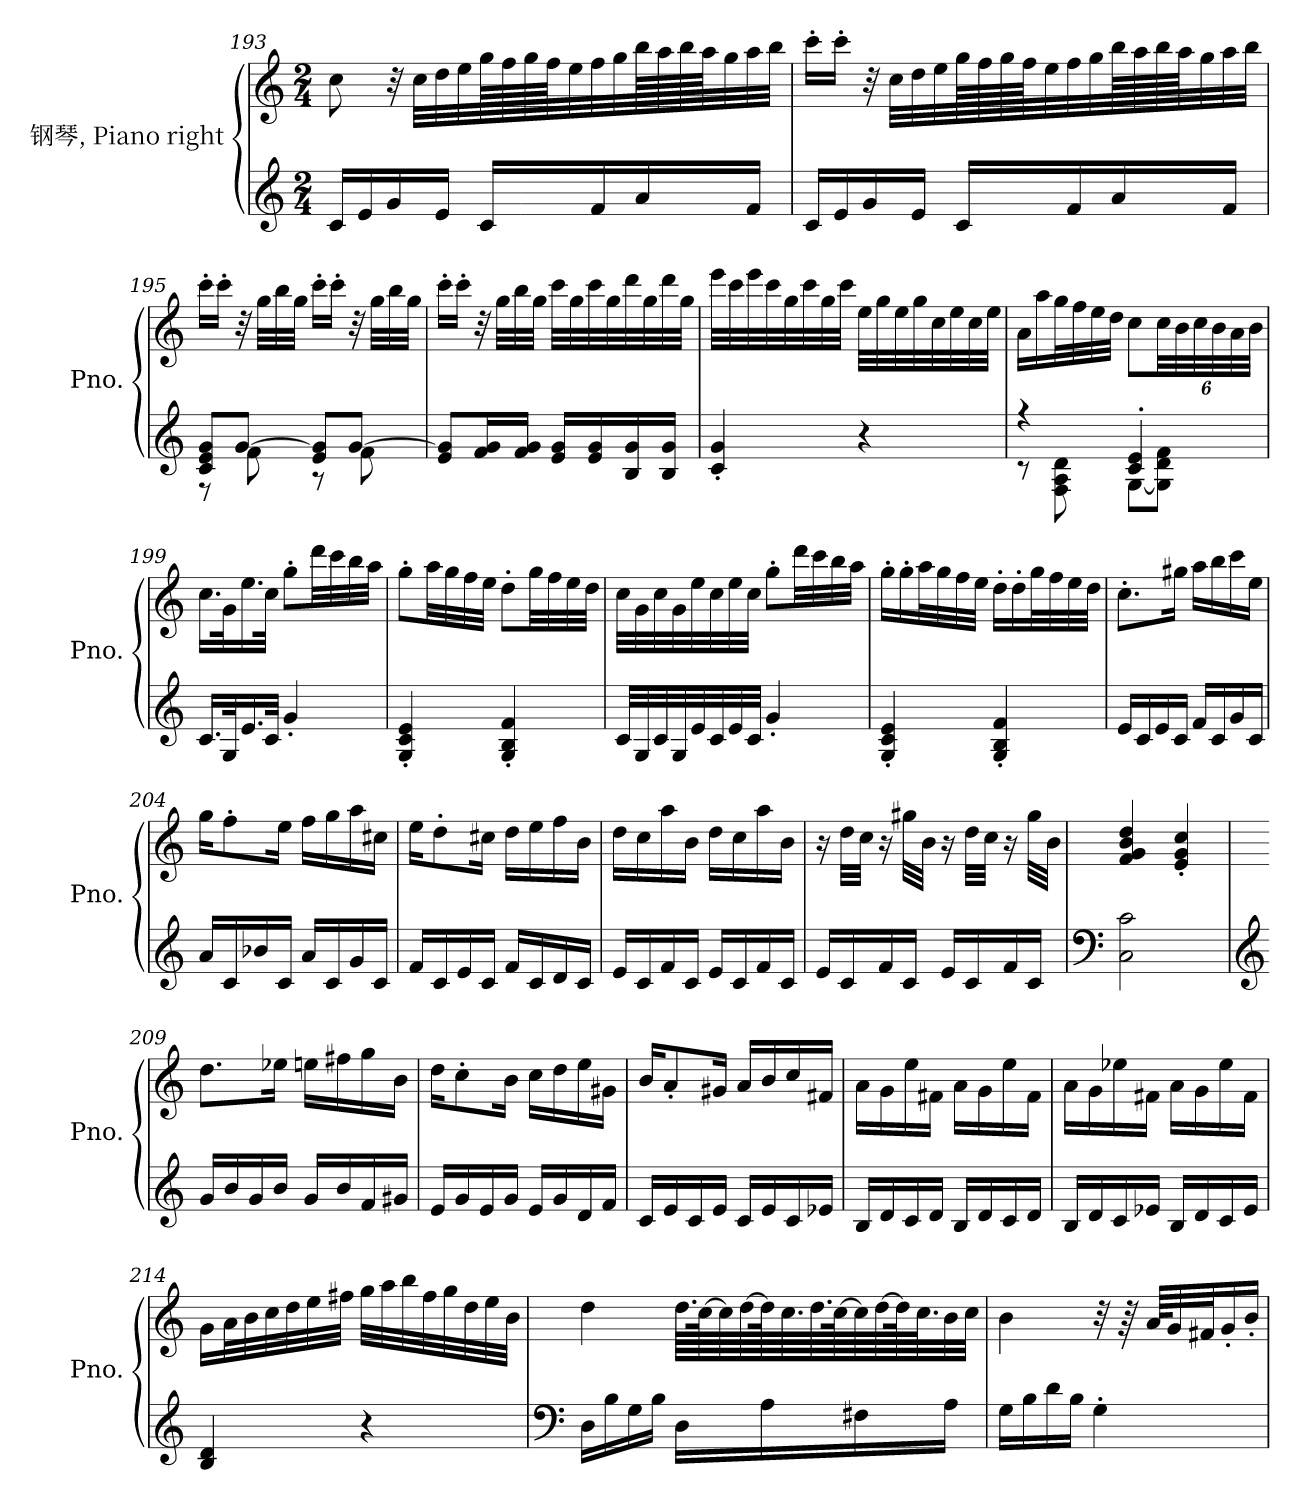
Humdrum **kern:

**kern	**kern
*part1	*part1
*staff2	*staff1
*I"钢琴, Piano right	*
*I'Pno.	*
!!LO:LB:g=z
*clefG2	*clefG2
*k[]	*k[]
*M2/4	*M2/4
*MM67	*MM67
=193	=193
16c/LL	8cc\
16e/	.
*	*MM69
16g/	32r
.	32cc\LLL
16e/JJ	32dd\
.	32ee\
*	*MM56
16c/LL	128gg\LL
.	128ff\
.	128gg\
.	128ff\JJ
*	*MM69
.	32ee\
16f/	32ff\
.	32gg\
*	*MM56
16a/	128bb\LL
.	128aa\
.	128bb\
.	128aa\JJ
*	*MM69
.	32gg\
16f/JJ	32aa\
.	32bb\JJJ
=194	=194
*	*MM67
16c/LL	16ccc'\LL
16e/	16ccc'\JJ
*	*MM69
16g/	32r
.	32cc\LLL
16e/JJ	32dd\
.	32ee\
*	*MM57
16c/LL	128gg\LL
.	128ff\
.	128gg\
.	128ff\JJ
*	*MM69
.	32ee\
16f/	32ff\
.	32gg\
*	*MM58
16a/	128bb\LL
.	128aa\
.	128bb\
.	128aa\JJ
*	*MM69
.	32gg\
16f/JJ	32aa\
.	32bb\JJJ
!!LO:LB:g=z
=195	=195
*	*MM67
*^	*
8c/ 8e/ 8g/L	8r	16ccc'\LL
.	.	16ccc'\JJ
*	*	*MM69
[8g/J	8f\	32r
.	.	32gg\LLL
.	.	32bb\
.	.	32gg\JJJ
*	*	*MM68
8e/ 8g/]L	8r	16ccc'\LL
.	.	16ccc'\JJ
*	*	*MM69
[8g/J	8f\	32r
.	.	32gg\LLL
.	.	32bb\
.	.	32gg\JJJ
*v	*v	*
=196	=196
*	*MM68
8e/ 8g/]L	16ccc'\LL
.	16ccc'\JJ
*	*MM69
16f/ 16g/L	32r
.	32gg\LLL
16f/ 16g/JJ	32bb\
.	32gg\JJJ
16e/ 16g/LL	32ccc\LLL
.	32gg\
16e/ 16g/	32ccc\
.	32gg\
16B/ 16g/	32ddd\
.	32gg\
*	*MM67
16B/ 16g/JJ	32ddd\
.	32gg\JJJ
=197	=197
*	*MM66
4c/' 4g/'	32eee\LLL
.	32ccc\
.	32eee\
.	32ccc\
.	32gg\
.	32ccc\
.	32gg\
.	32ccc\JJJ
4r	32ee\LLL
.	32gg\
.	32ee\
.	32gg\
.	32cc\
.	32ee\
.	32cc\
.	32ee\JJJ
!!LO:LB:g=z
=198	=198
*	*MM68
*^	*
4r	8r	16a\LL
.	.	16aa\
.	8F\ 8A\ 8d\	32gg\L
.	.	32ff\
.	.	32ee\
.	.	32dd\JJJ
*	*	*MM66
4c/' 4e/'	[8G\L	8cc\L
*	*	*Xbrackettup
.	8G\] 8d\ 8f\J	48cc\LL
.	.	48b\
.	.	48cc\
.	.	48b\
.	.	48a\
.	.	48b\JJJ
*v	*v	*
=199	=199
*	*MM65
16.c/LL	16.cc\LL
32G/K	32g\K
16.e/	16.ee\
32c/JJk	32cc\JJk
*	*MM67
4g'/	8gg'\L
*	*MM69
.	32ddd\LL
.	32ccc\
.	32bb\
.	32aa\JJJ
=200	=200
*	*MM68
4G/' 4c/' 4e/'	8gg'\L
*	*MM69
.	32aa\LL
.	32gg\
.	32ff\
.	32ee\JJJ
*	*MM68
4G/' 4B/' 4f/'	8dd'\L
*	*MM69
.	32gg\LL
.	32ff\
.	32ee\
.	32dd\JJJ
!!LO:PB:g=z
=201	=201
*	*MM66
32c/LLL	32cc\LLL
32G/	32g\
32c/	32cc\
32G/	32g\
32e/	32ee\
32c/	32cc\
32e/	32ee\
32c/JJJ	32cc\JJJ
*	*MM67
4g'/	8gg'\L
*	*MM69
.	32ddd\LL
.	32ccc\
.	32bb\
.	32aa\JJJ
=202	=202
*	*MM66
4G/' 4c/' 4e/'	16gg'\LL
.	16gg'\
*	*MM69
.	32aa\L
.	32gg\
.	32ff\
.	32ee\JJJ
*	*MM68
4G/' 4B/' 4f/'	16dd'\LL
.	16dd'\
*	*MM69
.	32gg\L
.	32ff\
.	32ee\
.	32dd\JJJ
=203	=203
*	*MM67
16e/LL	8.cc'\L
16c/	.
16e/	.
*	*MM68
16c/JJ	16gg#X\Jk
*	*MM67
16f/LL	16aa\LL
16c/	16bb\
16g/	16ccc\
16c/JJ	16ee\JJ
!!LO:LB:g=z
=204	=204
*	*MM66
16a/LL	16gg\KL
16c/	8ff'\
16b-X/	.
*	*MM68
16c/JJ	16ee\Jk
16a/LL	16ff\LL
16c/	16gg\
*	*MM67
16g/	16aa\
16c/JJ	16cc#X\JJ
=205	=205
*	*MM66
16f/LL	16ee\KL
16c/	8dd'\
16e/	.
*	*MM68
16c/JJ	16cc#X\Jk
16f/LL	16dd\LL
16c/	16ee\
16d/	16ff\
16c/JJ	16b\JJ
=206	=206
*	*MM66
16e/LL	16dd\LL
16c/	16cc\
*	*MM68
16f/	16aa\
16c/JJ	16b\JJ
*	*MM66
16e/LL	16dd\LL
16c/	16cc\
*	*MM68
16f/	16aa\
16c/JJ	16b\JJ
=207	=207
*	*MM66
16e/LL	16r
*	*MM65
16c/	32dd\LLL
.	32cc\JJJ
16f/	16r
*	*MM64
16c/JJ	32gg#X\LLL
.	32b\JJJ
16e/LL	16r
16c/	32dd\LLL
.	32cc\JJJ
16f/	16r
*	*MM56
16c/JJ	32gg#\LLL
.	32b\JJJ
=208	=208
*clefF4	*
*	*MM45
2C\ 2c\	4f/ 4g/ 4b/ 4dd/
*	*MM57
.	4e/' 4g/' 4cc/'
!!LO:LB:g=z
=209	=209
*clefG2	*
*	*MM66
16g/LL	8.dd\L
16b/	.
16g/	.
16b/JJ	16ee-X\Jk
*	*MM67
16g/LL	16een\LL
16b/	16ff#X\
16f/	16gg\
16g#X/JJ	16b\JJ
=210	=210
*	*MM66
16e/LL	16dd\KL
16g/	8cc'\
16e/	.
*	*MM67
16g/JJ	16b\Jk
16e/LL	16cc\LL
16g/	16dd\
16d/	16ee\
16f/JJ	16g#X\JJ
=211	=211
*	*MM66
16c/LL	16b/KL
16e/	8a'/
16c/	.
*	*MM67
16e/JJ	16g#X/Jk
16c/LL	16a/LL
16e/	16b/
16c/	16cc/
16e-X/JJ	16f#X/JJ
=212	=212
16B/LL	16a\LL
*	*MM70
16d/	16g\
*	*MM68
16c/	16ee\
*	*MM67
16d/JJ	16f#X\JJ
*	*MM68
16B/LL	16a\LL
*	*MM70
16d/	16g\
*	*MM68
16c/	16ee\
*	*MM67
16d/JJ	16f#\JJ
!!LO:LB:g=z
=213	=213
*	*MM66
16B/LL	16a\LL
*	*MM68
16d/	16g\
*	*MM66
16c/	16ee-X\
*	*MM65
16e-X/JJ	16f#X\JJ
*	*MM66
16B/LL	16a\LL
*	*MM69
16d/	16g\
*	*MM66
16c/	16ee-\
16e-/JJ	16f#\JJ
=214	=214
*	*MM67
4B/ 4d/	16g\LL
.	32a\L
.	32b\
.	32cc\
.	32dd\
.	32ee\
.	32ff#X\JJJ
4r	32gg\LLL
.	32aa\
*	*MM66
.	32bb\
.	32ff#\
.	32gg\
.	32dd\
.	32ee\
.	32b\JJJ
=215	=215
*clefF4	*
*	*MM66
16D\LL	4dd\
16B\	.
16G\	.
16B\JJ	.
16D\LL	64.dd\LLLL
.	[128cc\K
.	64cc\]
.	[64dd\
16A\	128dd\K]
.	64.cc\
.	64.dd\
.	[128cc\K
16F#X\	64cc\]
.	[64dd\
.	128dd\K]
.	64.cc\J
16A\JJ	32b\
.	32cc\JJJ
!!LO:LB:g=z
=216	=216
*	*MM67
16G\LL	4b\
16B\	.
16d\	.
16B\JJ	.
4G'\	32r
.	64r
.	64a/KLLL
.	32g/
.	32f#X/J
.	16g'/
.	16b'/JJ
=	=
*-	*-
